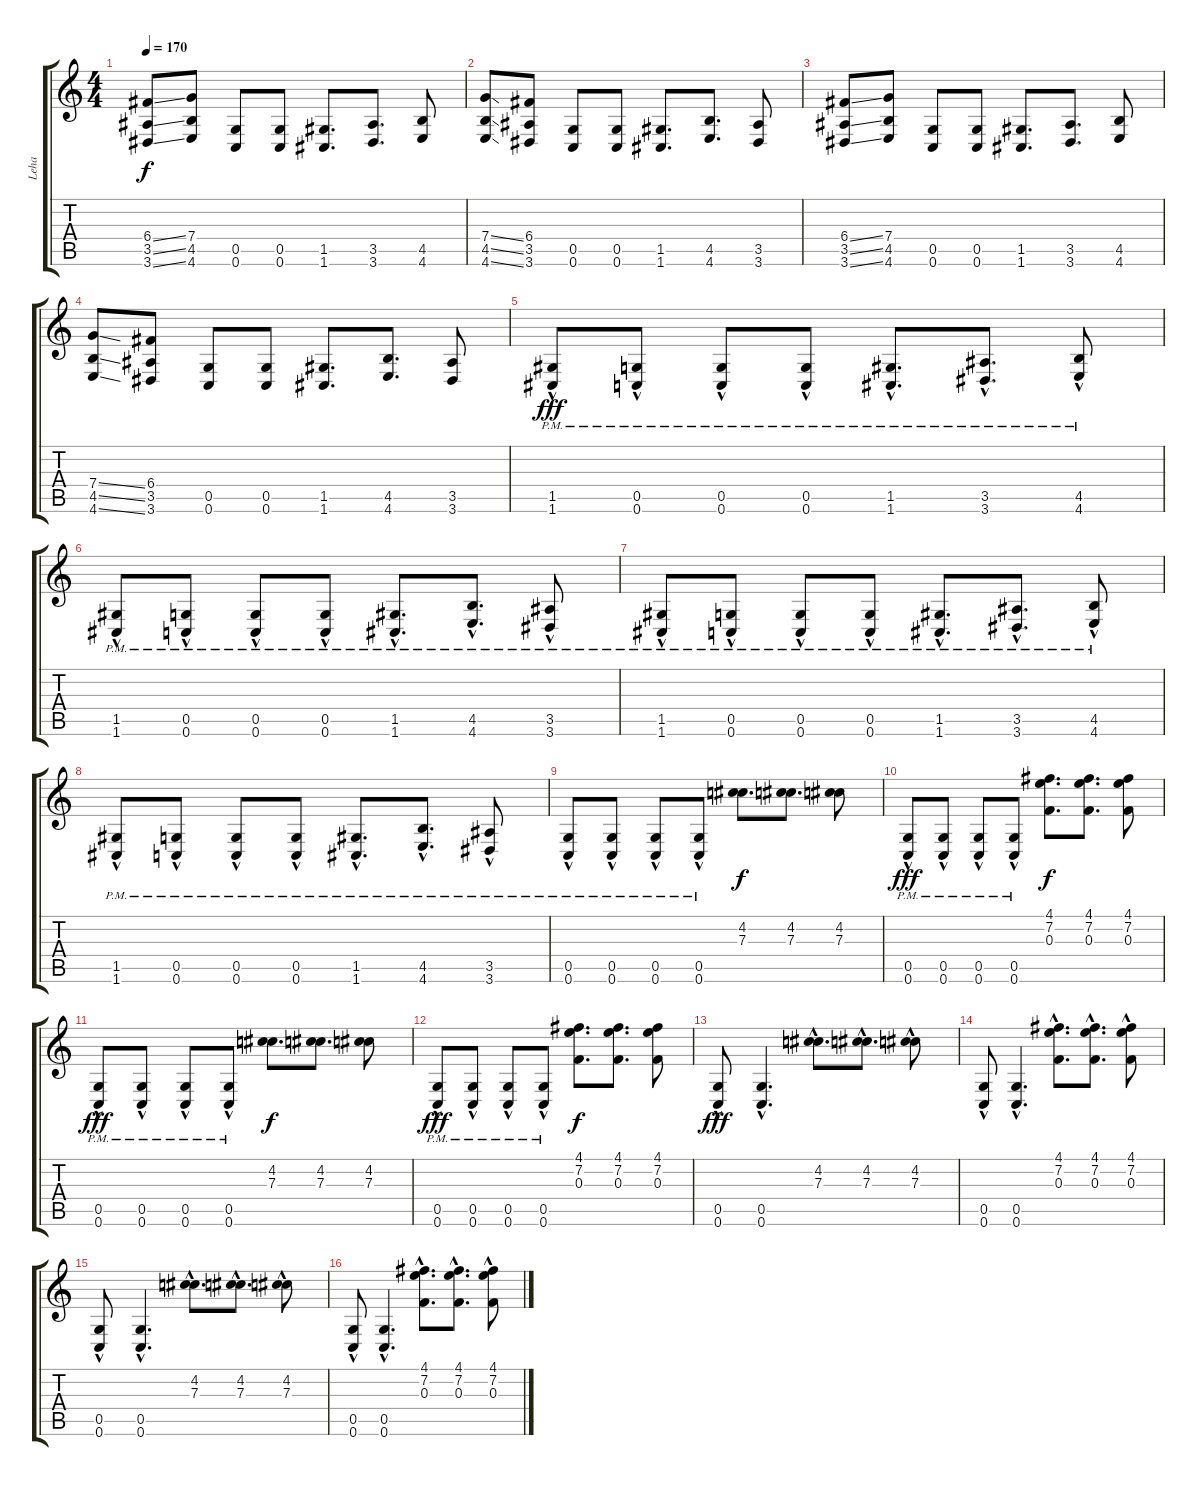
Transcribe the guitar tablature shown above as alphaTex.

\track ("Leha" "Leha") {instrument distortionguitar}
\staff {score tabs}
\tuning (D4 A3 F3 C3 G2 C2) {hide}
\ts (4 4)
\tempo 170
\clef g2
\ks c
(6.4{ss} 3.5{ss} 3.6{ss}).8{dy f} (7.4 4.5 4.6).8 (0.5 0.6).8 (0.5 0.6).8 (1.5 1.6).8{d} (3.5 3.6).8{d} (4.5 4.6).8 |
(7.4{ss} 4.5{ss} 4.6{ss}).8 (6.4 3.5 3.6).8 (0.5 0.6).8 (0.5 0.6).8 (1.5 1.6).8{d} (4.5 4.6).8{d} (3.5 3.6).8 |
(6.4{ss} 3.5{ss} 3.6{ss}).8 (7.4 4.5 4.6).8 (0.5 0.6).8 (0.5 0.6).8 (1.5 1.6).8{d} (3.5 3.6).8{d} (4.5 4.6).8 |
(7.4{ss} 4.5{ss} 4.6{ss}).8 (6.4 3.5 3.6).8 (0.5 0.6).8 (0.5 0.6).8 (1.5 1.6).8{d} (4.5 4.6).8{d} (3.5 3.6).8 |
(1.5{hac pm} 1.6{hac pm}).8{dy fff} (0.5{hac pm} 0.6{hac pm}).8 (0.5{hac pm} 0.6{hac pm}).8 (0.5{hac pm} 0.6{hac pm}).8 (1.5{hac pm} 1.6{hac pm}).8{d} (3.5{hac pm} 3.6{hac pm}).8{d} (4.5{hac pm} 4.6{hac pm}).8 |
(1.5{hac pm} 1.6{hac pm}).8 (0.5{hac pm} 0.6{hac pm}).8 (0.5{hac pm} 0.6{hac pm}).8 (0.5{hac pm} 0.6{hac pm}).8 (1.5{hac pm} 1.6{hac pm}).8{d} (4.5{hac pm} 4.6{hac pm}).8{d} (3.5{hac pm} 3.6{hac pm}).8 |
(1.5{hac pm} 1.6{hac pm}).8 (0.5{hac pm} 0.6{hac pm}).8 (0.5{hac pm} 0.6{hac pm}).8 (0.5{hac pm} 0.6{hac pm}).8 (1.5{hac pm} 1.6{hac pm}).8{d} (3.5{hac pm} 3.6{hac pm}).8{d} (4.5{hac pm} 4.6{hac pm}).8 |
(1.5{hac pm} 1.6{hac pm}).8 (0.5{hac pm} 0.6{hac pm}).8 (0.5{hac pm} 0.6{hac pm}).8 (0.5{hac pm} 0.6{hac pm}).8 (1.5{hac pm} 1.6{hac pm}).8{d} (4.5{hac pm} 4.6{hac pm}).8{d} (3.5{hac pm} 3.6{hac pm}).8 |
(0.5{hac pm} 0.6{hac pm}).8 (0.5{hac pm} 0.6{hac pm}).8 (0.5{hac pm} 0.6{hac pm}).8 (0.5{hac pm} 0.6{hac pm}).8 (4.2 7.3).8{d dy f} (4.2 7.3).8{d} (4.2 7.3).8 |
(0.5{hac pm} 0.6{hac pm}).8{dy fff} (0.5{hac pm} 0.6{hac pm}).8 (0.5{hac pm} 0.6{hac pm}).8 (0.5{hac pm} 0.6{hac pm}).8 (4.1 7.2 0.3).8{d dy f} (4.1 7.2 0.3).8{d} (4.1 7.2 0.3).8 |
(0.5{hac pm} 0.6{hac pm}).8{dy fff} (0.5{hac pm} 0.6{hac pm}).8 (0.5{hac pm} 0.6{hac pm}).8 (0.5{hac pm} 0.6{hac pm}).8 (4.2 7.3).8{d dy f} (4.2 7.3).8{d} (4.2 7.3).8 |
(0.5{hac pm} 0.6{hac pm}).8{dy fff} (0.5{hac pm} 0.6{hac pm}).8 (0.5{hac pm} 0.6{hac pm}).8 (0.5{hac pm} 0.6{hac pm}).8 (4.1 7.2 0.3).8{d dy f} (4.1 7.2 0.3).8{d} (4.1 7.2 0.3).8 |
(0.5{hac} 0.6{hac}).8{dy fff} (0.5{hac} 0.6{hac}).4{d} (4.2{hac} 7.3{hac}).8{d} (4.2{hac} 7.3{hac}).8{d} (4.2{hac} 7.3{hac}).8 |
(0.5{hac} 0.6{hac}).8 (0.5{hac} 0.6{hac}).4{d} (4.1{hac} 7.2{hac} 0.3).8{d} (4.1{hac} 7.2{hac} 0.3).8{d} (4.1{hac} 7.2{hac} 0.3).8 |
(0.5{hac} 0.6{hac}).8 (0.5{hac} 0.6{hac}).4{d} (4.2{hac} 7.3{hac}).8{d} (4.2{hac} 7.3{hac}).8{d} (4.2{hac} 7.3{hac}).8 |
(0.5{hac} 0.6{hac}).8 (0.5{hac} 0.6{hac}).4{d} (4.1{hac} 7.2{hac} 0.3).8{d} (4.1{hac} 7.2{hac} 0.3).8{d} (4.1{hac} 7.2{hac} 0.3).8
